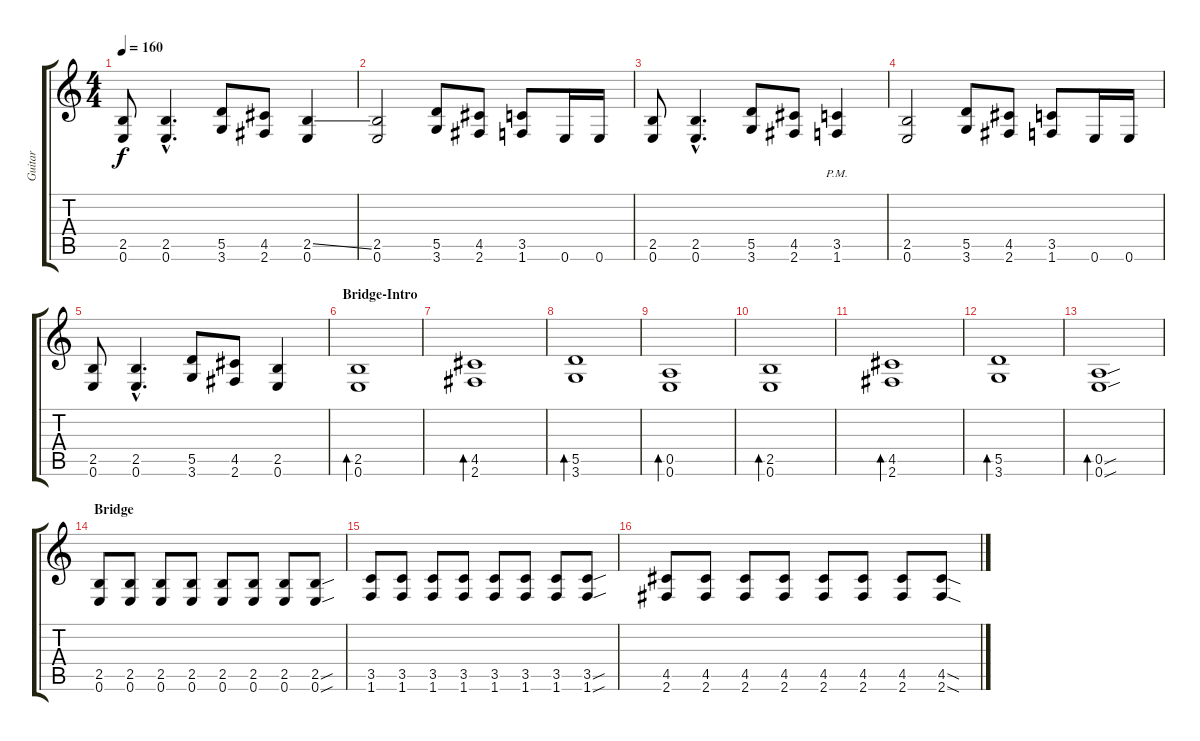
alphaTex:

\track ("Guitar" "Guitar") {instrument distortionguitar}
\staff {score tabs}
\tuning (E4 B3 G3 D3 A2 E2) {hide}
\ts (4 4)
\tempo 160
\clef g2
\ks c
(2.5 0.6).8{dy f} (2.5{hac} 0.6{hac}).4{d} (5.5 3.6).8 (4.5 2.6).8 (2.5{ss} 0.6).4 |
(2.5 0.6).2 (5.5 3.6).8 (4.5 2.6).8 (3.5 1.6).8 0.6.16 0.6.16 |
(2.5 0.6).8 (2.5{hac} 0.6{hac}).4{d} (5.5 3.6).8 (4.5 2.6).8 (3.5{pm} 1.6{pm}).4 |
(2.5 0.6).2 (5.5 3.6).8 (4.5 2.6).8 (3.5 1.6).8 0.6.16 0.6.16 |
(2.5 0.6).8 (2.5{hac} 0.6{hac}).4{d} (5.5 3.6).8 (4.5 2.6).8 (2.5 0.6).4 |
\section ("" "Bridge-Intro")
(2.5 0.6).1{bd 480} |
(4.5 2.6).1{bd 480} |
(5.5 3.6).1{bd 480} |
(0.5 0.6).1{bd 480} |
(2.5 0.6).1{bd 480} |
(4.5 2.6).1{bd 480} |
(5.5 3.6).1{bd 480} |
(0.5{sou} 0.6{sou}).1{bd 480} |
\section ("" "Bridge")
(2.5 0.6).8 (2.5 0.6).8 (2.5 0.6).8 (2.5 0.6).8 (2.5 0.6).8 (2.5 0.6).8 (2.5 0.6).8 (2.5{sou} 0.6{sou}).8 |
(3.5 1.6).8 (3.5 1.6).8 (3.5 1.6).8 (3.5 1.6).8 (3.5 1.6).8 (3.5 1.6).8 (3.5 1.6).8 (3.5{sou} 1.6{sou}).8 |
(4.5 2.6).8 (4.5 2.6).8 (4.5 2.6).8 (4.5 2.6).8 (4.5 2.6).8 (4.5 2.6).8 (4.5 2.6).8 (4.5{sod} 2.6{sod}).8
